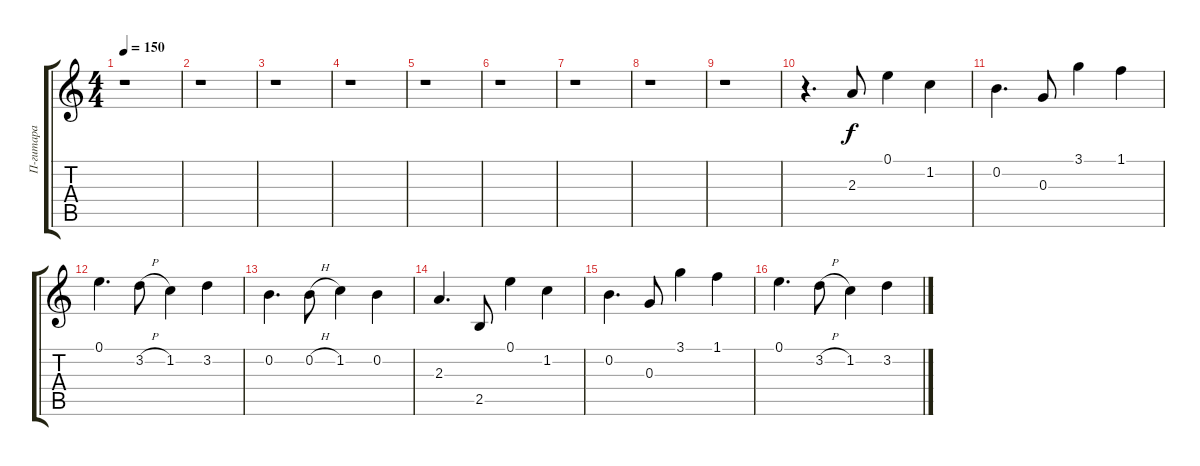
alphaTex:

\track ("П-гитара" "П-гитара") {instrument distortionguitar}
\staff {score tabs}
\tuning (E4 B3 G3 D3 A2 E2) {hide}
\ts (4 4)
\tempo 150
\clef g2
\ks c
r.1{dy f} |
r.1 |
r.1 |
r.1 |
r.1 |
r.1 |
r.1 |
r.1 |
r.1 |
r.4{d volume 14} 2.3.8 0.1.4 1.2.4 |
0.2.4{d} 0.3.8 3.1.4 1.1.4 |
0.1.4{d} 3.2{h}.8 1.2.4 3.2.4 |
0.2.4{d} 0.2{h}.8 1.2.4 0.2.4 |
2.3.4{d} 2.5.8 0.1.4 1.2.4 |
0.2.4{d} 0.3.8 3.1.4 1.1.4 |
0.1.4{d} 3.2{h}.8 1.2.4 3.2.4
